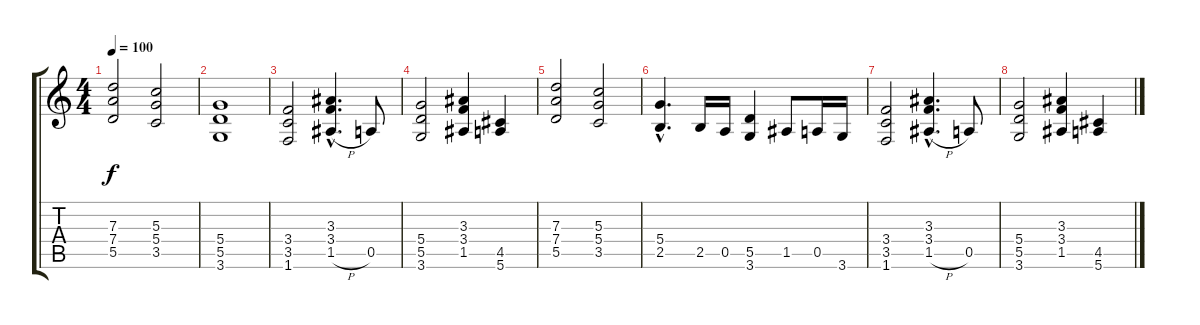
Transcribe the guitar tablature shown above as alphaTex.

\track "" {instrument overdrivenguitar}
\staff {score tabs}
\tuning (E4 B3 G3 D3 A2 E2) {hide}
\ts (4 4)
\tempo 100
\clef g2
\ks c
(7.3 7.4 5.5).2{dy f} (5.3 5.4 3.5).2 |
(5.4 5.5 3.6).1 |
(3.4 3.5 1.6).2 (3.3{hac} 3.4{hac} 1.5{h hac}).4{d} 0.5.8 |
(5.4 5.5 3.6).2 (3.3 3.4 1.5).4 (4.5 5.6).4 |
(7.3 7.4 5.5).2 (5.3 5.4 3.5).2 |
(5.4{hac} 2.5{hac}).4{d} 2.5.16 0.5.16 (5.5 3.6).4 1.5.8 0.5.16 3.6.16 |
(3.4 3.5 1.6).2 (3.3{hac} 3.4{hac} 1.5{h hac}).4{d} 0.5.8 |
(5.4 5.5 3.6).2 (3.3 3.4 1.5).4 (4.5 5.6).4
